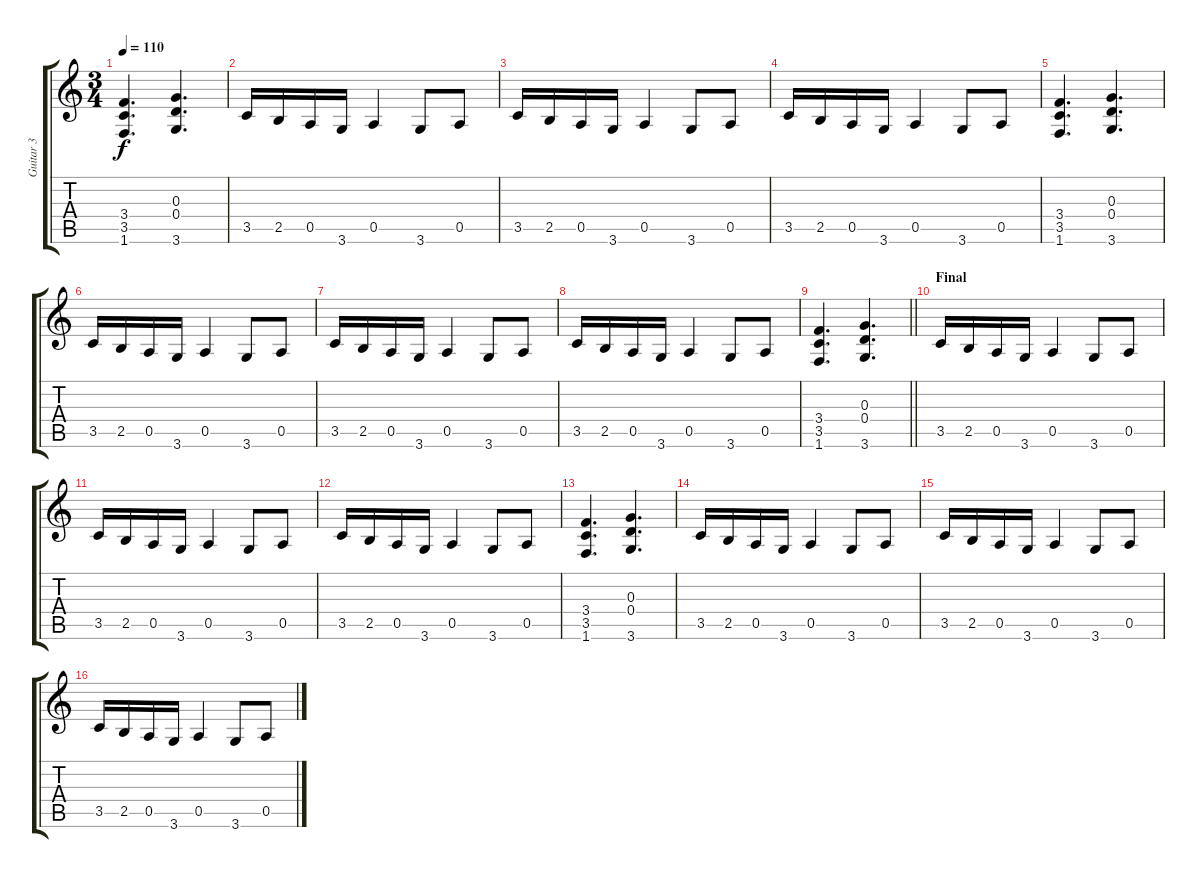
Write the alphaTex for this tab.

\track ("Guitar 3" "Guitar 3") {instrument distortionguitar}
\staff {score tabs}
\tuning (E4 B3 G3 D3 A2 E2) {hide}
\ts (3 4)
\tempo 110
\clef g2
\ks c
(3.4 3.5 1.6).4{d dy f} (0.3 0.4 3.6).4{d} |
3.5.16 2.5.16 0.5.16 3.6.16 0.5.4 3.6.8 0.5.8 |
3.5.16 2.5.16 0.5.16 3.6.16 0.5.4 3.6.8 0.5.8 |
3.5.16 2.5.16 0.5.16 3.6.16 0.5.4 3.6.8 0.5.8 |
(3.4 3.5 1.6).4{d} (0.3 0.4 3.6).4{d} |
3.5.16 2.5.16 0.5.16 3.6.16 0.5.4 3.6.8 0.5.8 |
3.5.16 2.5.16 0.5.16 3.6.16 0.5.4 3.6.8 0.5.8 |
3.5.16 2.5.16 0.5.16 3.6.16 0.5.4 3.6.8 0.5.8 |
\barLineRight lightlight
(3.4 3.5 1.6).4{d} (0.3 0.4 3.6).4{d} |
\section ("" "Final")
3.5.16 2.5.16 0.5.16 3.6.16 0.5.4 3.6.8 0.5.8 |
3.5.16 2.5.16 0.5.16 3.6.16 0.5.4 3.6.8 0.5.8 |
3.5.16 2.5.16 0.5.16 3.6.16 0.5.4 3.6.8 0.5.8 |
(3.4 3.5 1.6).4{d} (0.3 0.4 3.6).4{d} |
3.5.16 2.5.16 0.5.16 3.6.16 0.5.4 3.6.8 0.5.8 |
3.5.16 2.5.16 0.5.16 3.6.16 0.5.4 3.6.8 0.5.8 |
3.5.16 2.5.16 0.5.16 3.6.16 0.5.4 3.6.8 0.5.8
